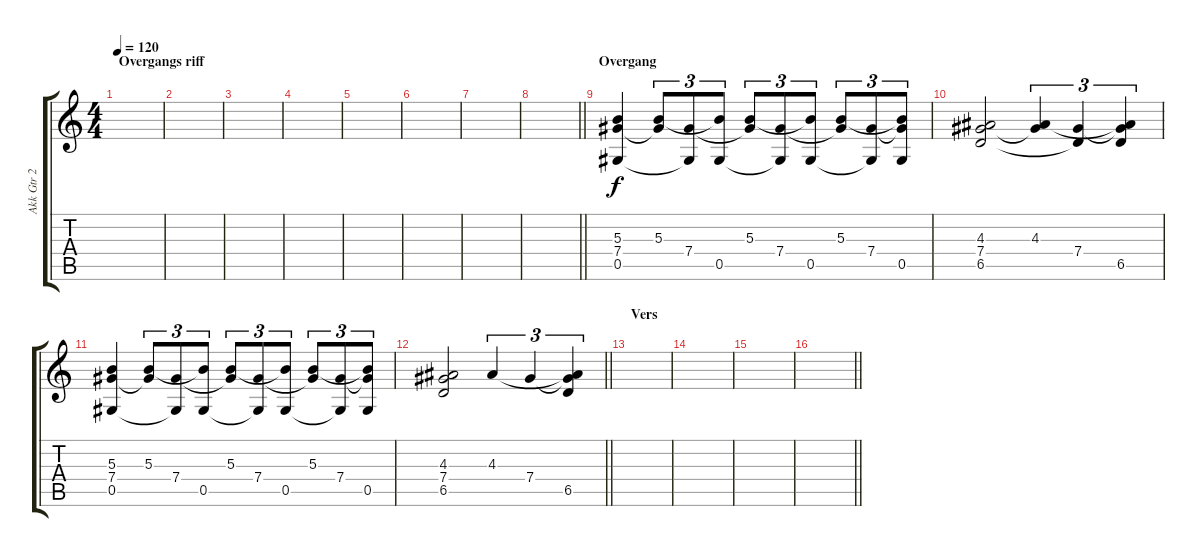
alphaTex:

\track ("Akk Gtr 2" "Akk Gtr 2") {instrument electricguitarclean}
\staff {score tabs}
\tuning (Eb4 Bb3 Gb3 Db3 Ab2 Eb2) {hide}
\ts (4 4)
\section ("" "Overgangs riff")
\tempo 120
\clef g2
\ks c
|
|
|
|
|
|
|
\barLineRight lightlight
|
\section ("" "Overgang")
(5.3 7.4 0.5).4 (5.3 7.4{t}).8{tu (3 2)} (7.4 0.5{t}).8{tu (3 2)} (5.3{t} 0.5).8{tu (3 2)} (5.3 7.4{t}).8{tu (3 2)} (7.4 0.5{t}).8{tu (3 2)} (5.3{t} 0.5).8{tu (3 2)} (5.3 7.4{t}).8{tu (3 2)} (7.4 0.5{t}).8{tu (3 2)} (5.3{t} 7.4{t} 0.5).8{tu (3 2)} |
(4.3 7.4 6.5).2 (4.3 7.4{t}).4{tu (3 2)} (7.4 6.5{t}).4{tu (3 2)} (4.3{t} 7.4{t} 6.5).4{tu (3 2)} |
(5.3 7.4 0.5).4 (5.3 7.4{t}).8{tu (3 2)} (7.4 0.5{t}).8{tu (3 2)} (5.3{t} 0.5).8{tu (3 2)} (5.3 7.4{t}).8{tu (3 2)} (7.4 0.5{t}).8{tu (3 2)} (5.3{t} 0.5).8{tu (3 2)} (5.3 7.4{t}).8{tu (3 2)} (7.4 0.5{t}).8{tu (3 2)} (5.3{t} 7.4{t} 0.5).8{tu (3 2)} |
\barLineRight lightlight
(4.3 7.4 6.5).2 4.3.4{tu (3 2)} 7.4.4{tu (3 2)} (4.3{t} 7.4{t} 6.5).4{tu (3 2)} |
\section ("" "Vers")
|
|
|
\barLineRight lightlight
